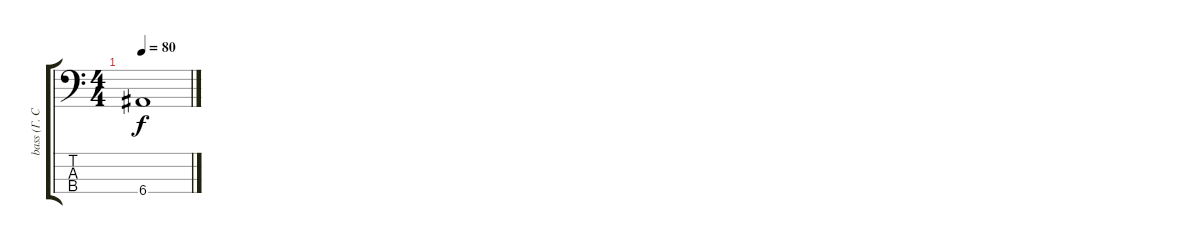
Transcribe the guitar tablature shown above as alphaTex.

\track ("bass (Г. Самойлов)" "bass (Г. С") {instrument electricbassfinger}
\staff {score tabs}
\tuning (G2 D2 A1 E1) {hide}
\ts (4 4)
\tempo 80
\clef f4
\ks c
6.4.1{dy f}
